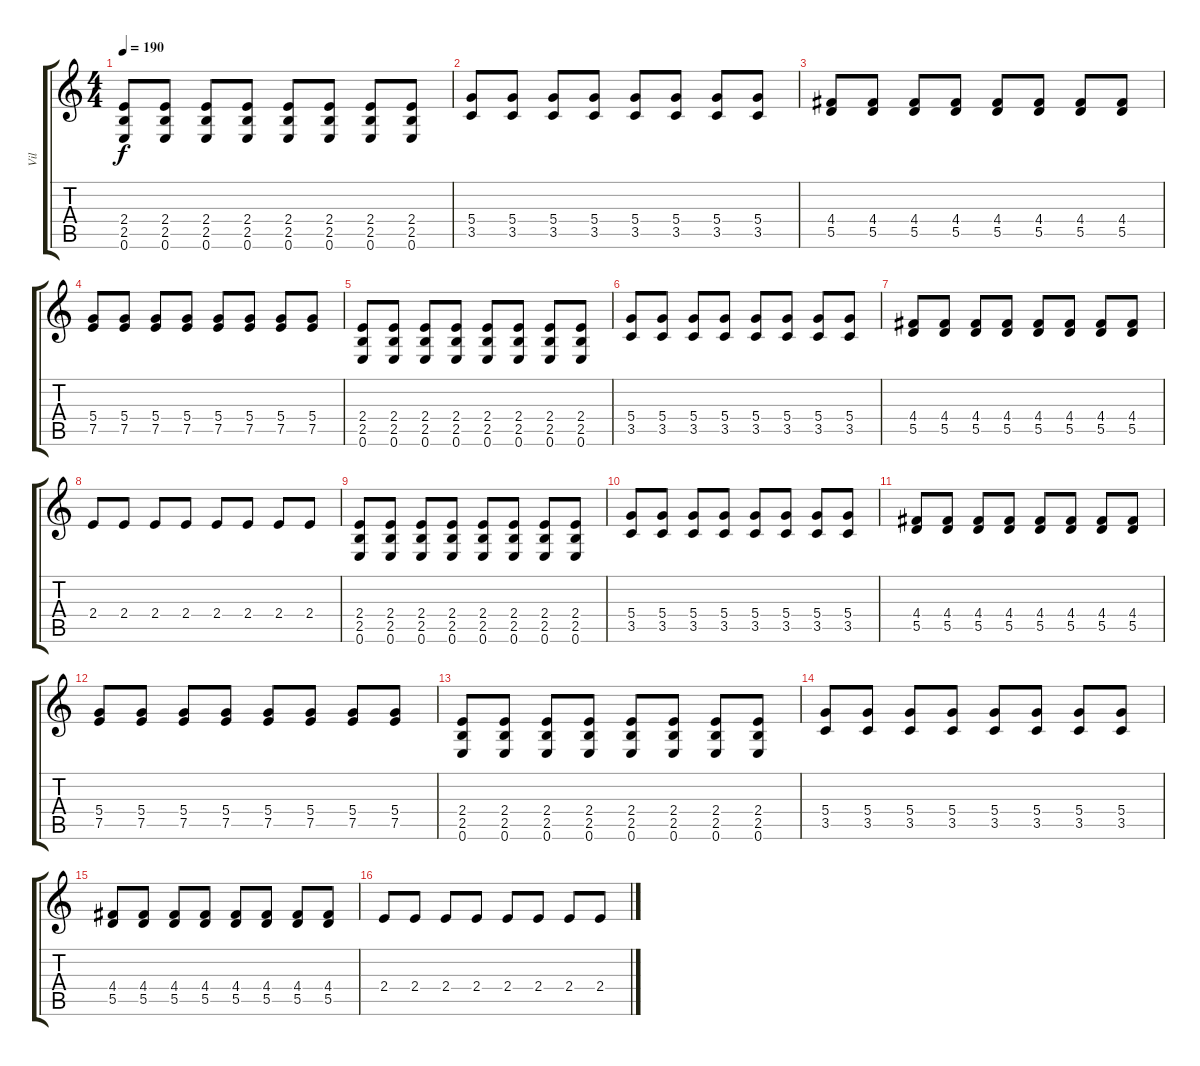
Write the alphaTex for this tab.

\track ("Vil" "Vil") {instrument overdrivenguitar}
\staff {score tabs}
\tuning (E4 B3 G3 D3 A2 E2) {hide}
\ts (4 4)
\tempo 190
\clef g2
\ks c
(2.4 2.5 0.6).8{dy f} (2.4 2.5 0.6).8 (2.4 2.5 0.6).8 (2.4 2.5 0.6).8 (2.4 2.5 0.6).8 (2.4 2.5 0.6).8 (2.4 2.5 0.6).8 (2.4 2.5 0.6).8 |
(5.4 3.5).8 (5.4 3.5).8 (5.4 3.5).8 (5.4 3.5).8 (5.4 3.5).8 (5.4 3.5).8 (5.4 3.5).8 (5.4 3.5).8 |
(4.4 5.5).8 (4.4 5.5).8 (4.4 5.5).8 (4.4 5.5).8 (4.4 5.5).8 (4.4 5.5).8 (4.4 5.5).8 (4.4 5.5).8 |
(5.4 7.5).8 (5.4 7.5).8 (5.4 7.5).8 (5.4 7.5).8 (5.4 7.5).8 (5.4 7.5).8 (5.4 7.5).8 (5.4 7.5).8 |
(2.4 2.5 0.6).8 (2.4 2.5 0.6).8 (2.4 2.5 0.6).8 (2.4 2.5 0.6).8 (2.4 2.5 0.6).8 (2.4 2.5 0.6).8 (2.4 2.5 0.6).8 (2.4 2.5 0.6).8 |
(5.4 3.5).8 (5.4 3.5).8 (5.4 3.5).8 (5.4 3.5).8 (5.4 3.5).8 (5.4 3.5).8 (5.4 3.5).8 (5.4 3.5).8 |
(4.4 5.5).8 (4.4 5.5).8 (4.4 5.5).8 (4.4 5.5).8 (4.4 5.5).8 (4.4 5.5).8 (4.4 5.5).8 (4.4 5.5).8 |
2.4.8 2.4.8 2.4.8 2.4.8 2.4.8 2.4.8 2.4.8 2.4.8 |
(2.4 2.5 0.6).8 (2.4 2.5 0.6).8 (2.4 2.5 0.6).8 (2.4 2.5 0.6).8 (2.4 2.5 0.6).8 (2.4 2.5 0.6).8 (2.4 2.5 0.6).8 (2.4 2.5 0.6).8 |
(5.4 3.5).8 (5.4 3.5).8 (5.4 3.5).8 (5.4 3.5).8 (5.4 3.5).8 (5.4 3.5).8 (5.4 3.5).8 (5.4 3.5).8 |
(4.4 5.5).8 (4.4 5.5).8 (4.4 5.5).8 (4.4 5.5).8 (4.4 5.5).8 (4.4 5.5).8 (4.4 5.5).8 (4.4 5.5).8 |
(5.4 7.5).8 (5.4 7.5).8 (5.4 7.5).8 (5.4 7.5).8 (5.4 7.5).8 (5.4 7.5).8 (5.4 7.5).8 (5.4 7.5).8 |
(2.4 2.5 0.6).8 (2.4 2.5 0.6).8 (2.4 2.5 0.6).8 (2.4 2.5 0.6).8 (2.4 2.5 0.6).8 (2.4 2.5 0.6).8 (2.4 2.5 0.6).8 (2.4 2.5 0.6).8 |
(5.4 3.5).8 (5.4 3.5).8 (5.4 3.5).8 (5.4 3.5).8 (5.4 3.5).8 (5.4 3.5).8 (5.4 3.5).8 (5.4 3.5).8 |
(4.4 5.5).8 (4.4 5.5).8 (4.4 5.5).8 (4.4 5.5).8 (4.4 5.5).8 (4.4 5.5).8 (4.4 5.5).8 (4.4 5.5).8 |
2.4.8 2.4.8 2.4.8 2.4.8 2.4.8 2.4.8 2.4.8 2.4.8
